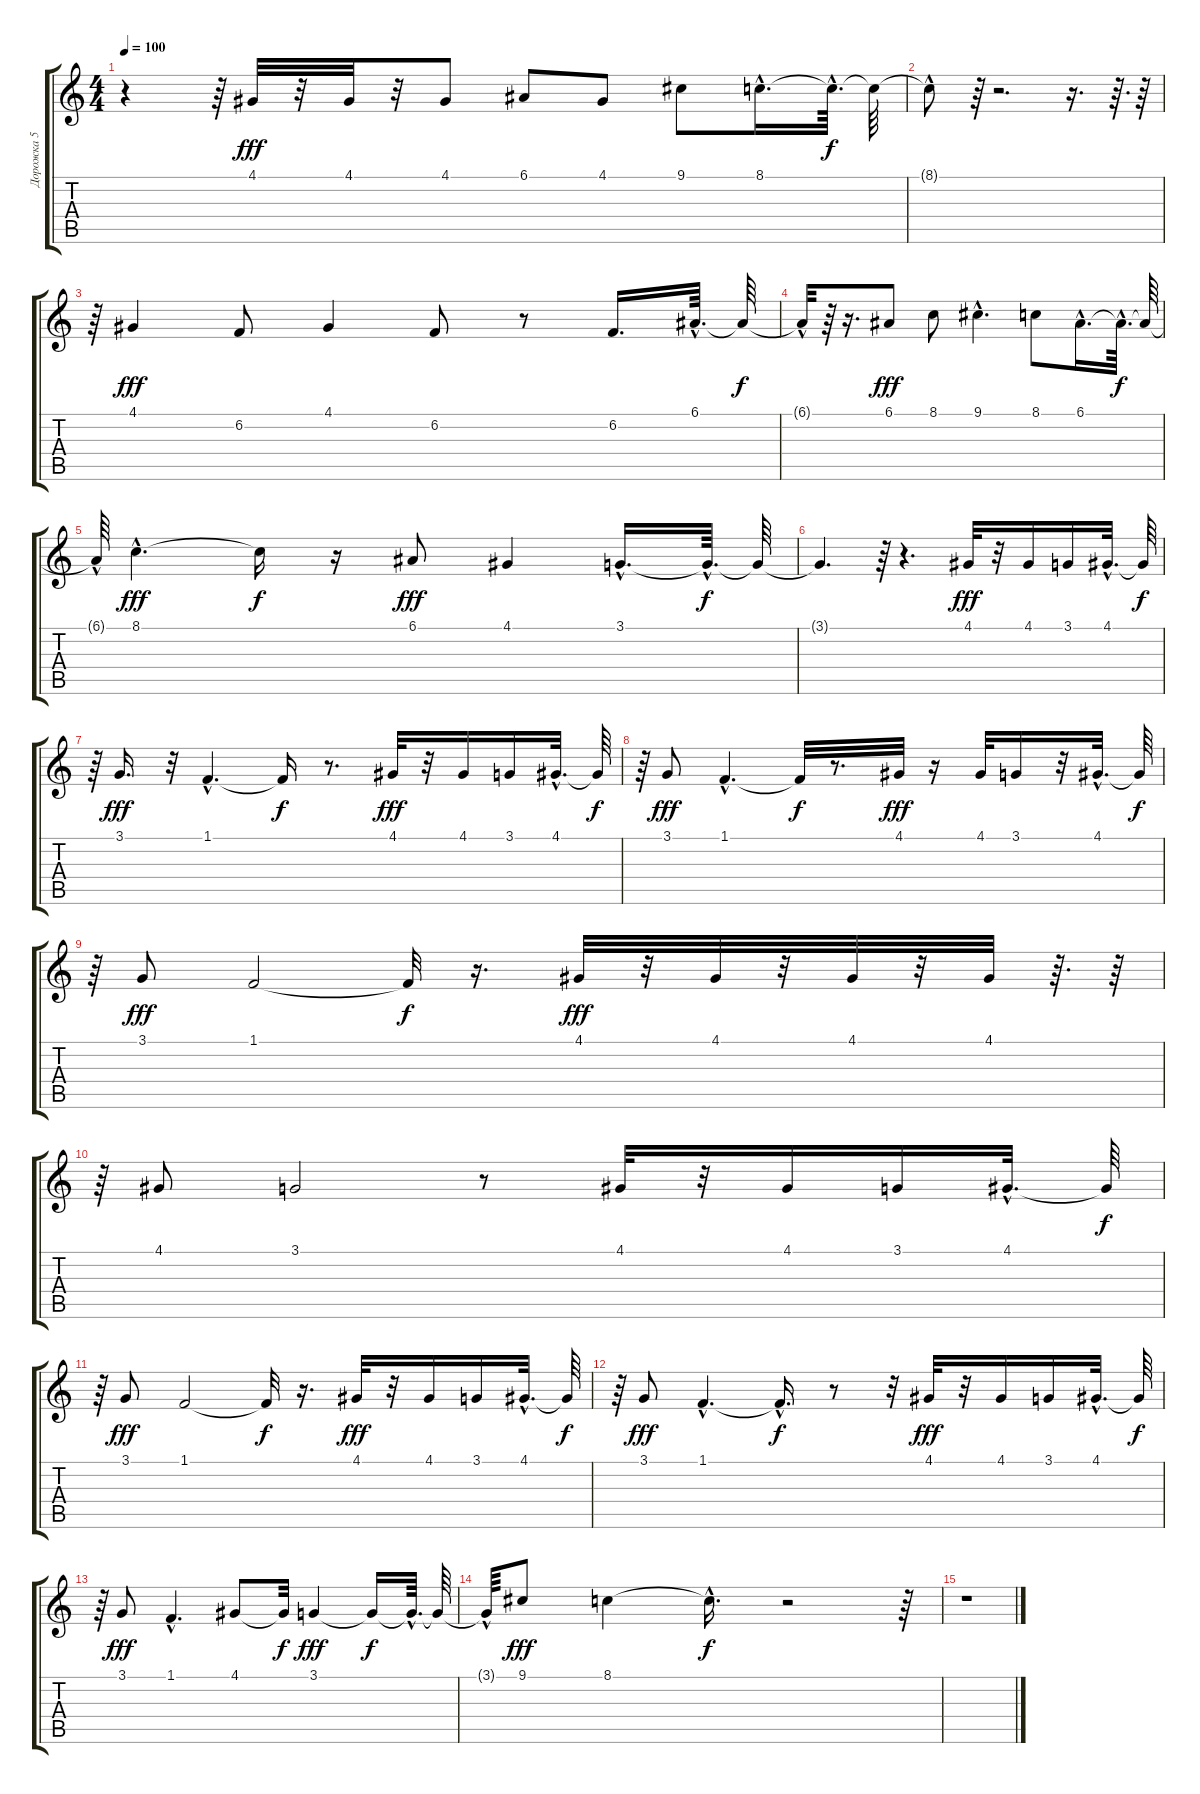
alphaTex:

\track ("Дорожка 5" "Дорожка 5") {instrument electricgrandpiano}
\staff {score tabs}
\tuning (E4 B3 G3 D3 A2 E2) {hide}
\ts (4 4)
\tempo 100
\clef g2
\ks c
r.4{dy f} r.64 4.1.32{dy fff} r.32 4.1.32 r.32 4.1.8 6.1.8 4.1.8 9.1.8 8.1{hac}.16{d} 8.1{hac t}.64{d dy f} 8.1{t}.64 |
8.1{hac t}.8 r.64 r.2{d} r.16{d} r.64{d} r.64 |
r.64 4.1.4{dy fff} 6.2.8 4.1.4 6.2.8 r.8 6.2.16{d} 6.1{hac}.64{d} 6.1{t}.64{dy f} |
6.1{hac t}.32 r.64 r.16{d} 6.1.8{dy fff} 8.1.8 9.1{hac}.4{d} 8.1.8 6.1{hac}.16{d} 6.1{hac t}.64{d dy f} 6.1{t}.64 |
6.1{hac t}.64 8.1{hac}.4{d dy fff} 8.1{t}.16{dy f} r.16 6.1.8{dy fff} 4.1.4 3.1{hac}.16{d} 3.1{hac t}.64{d dy f} 3.1{t}.64 |
3.1{t}.4{d} r.64 r.4{d} 4.1.32{dy fff} r.32 4.1.16 3.1.16 4.1{hac}.32{d} 4.1{t}.64{dy f} |
r.64 3.1.16{d dy fff} r.32 1.1{hac}.4{d} 1.1{t}.16{dy f} r.8{d} 4.1.32{dy fff} r.32 4.1.16 3.1.16 4.1{hac}.32{d} 4.1{t}.64{dy f} |
r.64 3.1.8{dy fff} 1.1{hac}.4{d} 1.1{t}.32{dy f} r.8{d} 4.1.32{dy fff} r.16 4.1.32 3.1.16 r.32 4.1{hac}.32{d} 4.1{t}.64{dy f} |
r.64 3.1.8{dy fff} 1.1.2 1.1{t}.32{dy f} r.16{d} 4.1.32{dy fff} r.32 4.1.32 r.32 4.1.32 r.32 4.1.32 r.64{d} r.64 |
r.64 4.1.8 3.1.2 r.8 4.1.32 r.32 4.1.16 3.1.16 4.1{hac}.32{d} 4.1{t}.64{dy f} |
r.64 3.1.8{dy fff} 1.1.2 1.1{t}.32{dy f} r.16{d} 4.1.32{dy fff} r.32 4.1.16 3.1.16 4.1{hac}.32{d} 4.1{t}.64{dy f} |
r.64 3.1.8{dy fff} 1.1{hac}.4{d} 1.1{hac t}.16{d dy f} r.8 r.32 4.1.32{dy fff} r.32 4.1.16 3.1.16 4.1{hac}.32{d} 4.1{t}.64{dy f} |
r.64 3.1.8{dy fff} 1.1{hac}.4{d} 4.1.8 4.1{t}.32{dy f} 3.1.4{dy fff} 3.1{t}.16{dy f} 3.1{hac t}.64{d} 3.1{t}.64 |
3.1{hac t}.64 9.1.8{dy fff} 8.1.4 8.1{hac t}.16{d dy f} r.2 r.64 |
r.1
